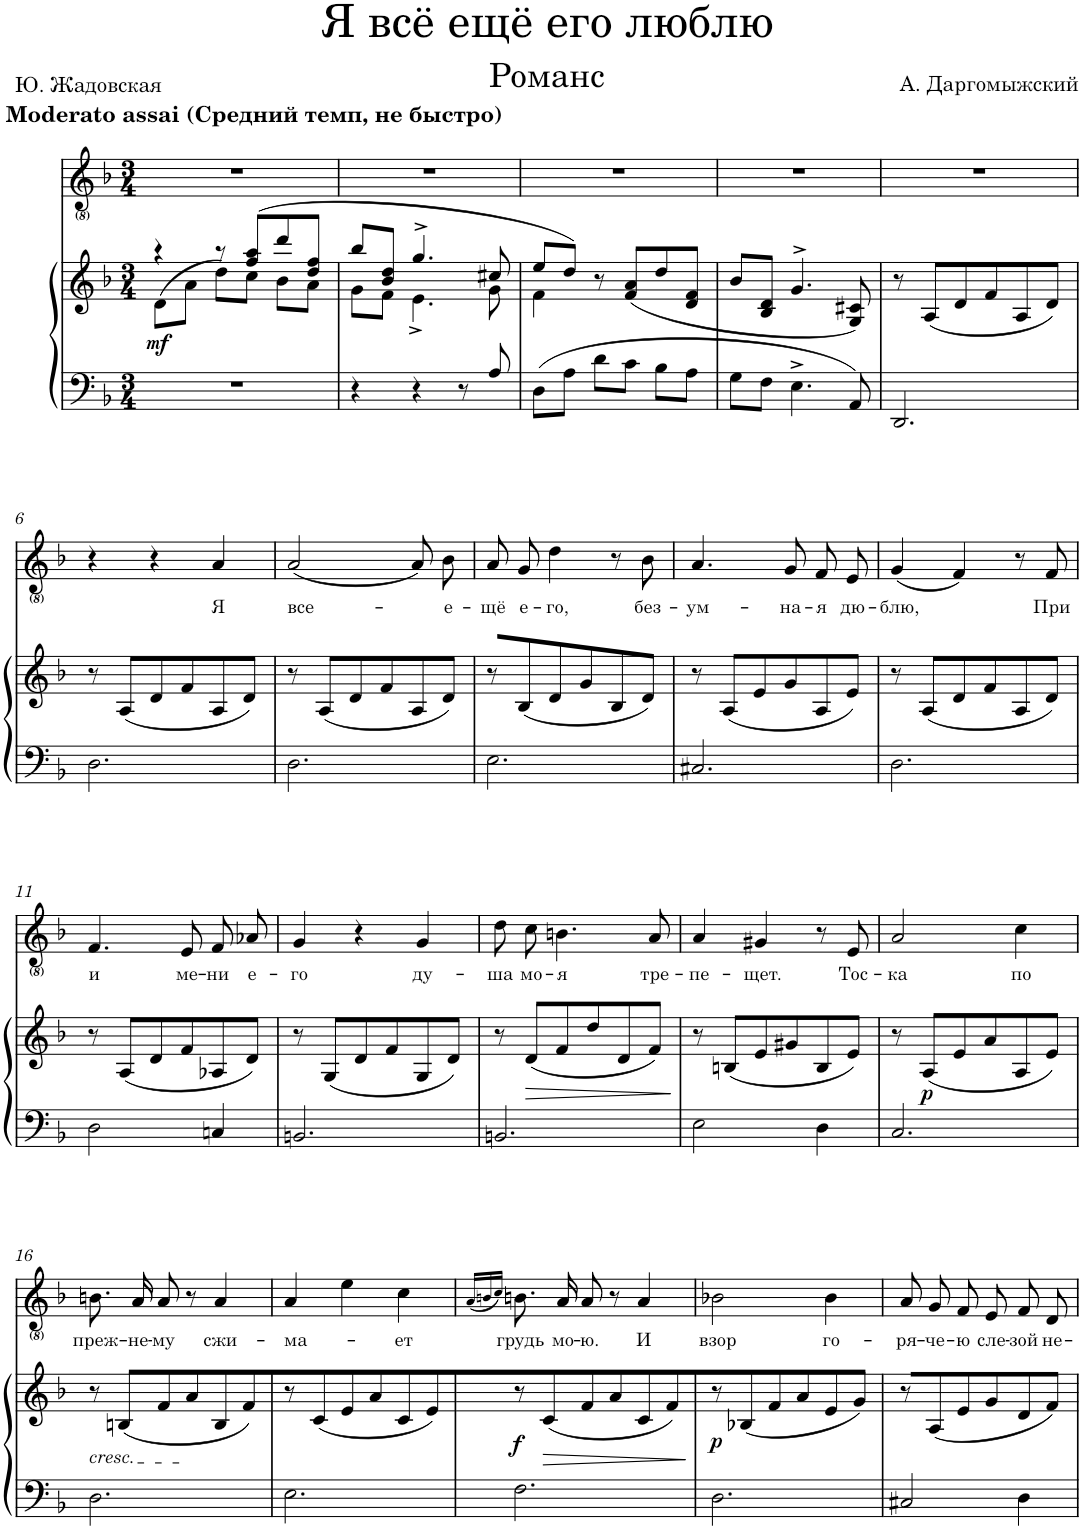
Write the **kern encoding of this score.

**kern	**kern	**dynam	**kern	**text
*part2	*part2	*part2	*part1	*part1
*staff3	*staff2	*staff2/3	*staff1	*staff1
*I"Piano	*	*	*I"Voice	*
*I'Pno	*	*	*	*
*clefF4	*clefG2	*	*clefG2	*
*k[b-]	*k[b-]	*	*k[b-]	*
*M3/4	*M3/4	*	*M3/4	*
=1	=1	=1	=1	=1
*	*^	*	*	*
!	!	!	!	!LO:TX:a:B:t=Moderato assai (Средний темп, не быстро)	!
!	!	!	!LO:DY:b	!	!
2.r	4r	(>8d\L	mf	2.r	.
.	.	8a\J	.	.	.
.	8r	8dd\L)	.	.	.
.	(8ff/ 8aa/L	8cc\J	.	.	.
.	8ddd/	8b-\L	.	.	.
.	8dd/ 8ff/J	8a\J	.	.	.
=2	=2	=2	=2	=2	=2
4r	8bb-/L	8g\L	.	2.r	.
.	8b-/ 8dd/J	8f\J	.	.	.
4r	4.gg^/	4.e^\	.	.	.
8r	.	.	.	.	.
8A/	8cc#X/	8g\	.	.	.
=3	=3	=3	=3	=3	=3
8D\L	8ee/L	4f\	.	2.r	.
8A\J	8dd/J)	.	.	.	.
8d\L	8r	2ryy	.	.	.
8c\J	(8f/ 8a/L	.	.	.	.
8B-\L	8dd/	.	.	.	.
8A\J	8d/ 8f/J	.	.	.	.
*	*v	*v	*	*	*
=4	=4	=4	=4	=4
8G\L	8b-/L	.	2.r	.
8F\J	8B-/ 8d/J	.	.	.
4.E^\	4.g^>/	.	.	.
8AA/	8G/ 8c#X/)	.	.	.
=5	=5	=5	=5	=5
2.DD/	8r	.	2.r	.
.	(8A/L	.	.	.
.	8d/	.	.	.
.	8f/	.	.	.
.	8A/	.	.	.
.	8d/J)	.	.	.
!!LO:LB:g=z
=6	=6	=6	=6	=6
2.D\	8r	.	4r	.
.	(8A/L	.	.	.
.	8d/	.	4r	.
.	8f/	.	.	.
!	!	!	!	!LO:LY:b
.	8A/	.	4a/	Я
.	8d/J)	.	.	.
=7	=7	=7	=7	=7
!	!	!	!	!LO:LY:b
2.D\	8r	.	(2a/	все-
.	(8A/L	.	.	.
.	8d/	.	.	.
.	8f/	.	.	.
.	8A/	.	8a/)	.
!	!	!	!	!LO:LY:b
.	8d/J)	.	8b-\	-е-
=8	=8	=8	=8	=8
!	!	!	!	!LO:LY:b
2.E\	8r	.	8a/	-щё
!	!	!	!	!LO:LY:b
.	(8B-/	.	8g/	е-
!	!	!	!	!LO:LY:b
.	8d/	.	4dd\	-го,
.	8g/	.	.	.
.	8B-/	.	8r	.
!	!	!	!	!LO:LY:b
.	8d/J)	.	8b-\	без-
=9	=9	=9	=9	=9
!	!	!	!	!LO:LY:b
2.C#X/	8r	.	4.a/	-ум-
.	(8A/L	.	.	.
.	8e/	.	.	.
!	!	!	!	!LO:LY:b
.	8g/	.	8g/	-на-
!	!	!	!	!LO:LY:b
.	8A/	.	8f/	-я
!	!	!	!	!LO:LY:b
.	8e/J)	.	8e/	дю-
=10	=10	=10	=10	=10
!	!	!	!	!LO:LY:b
2.D\	8r	.	(4g/	-блю,
.	(8A/L	.	.	.
.	8d/	.	4f/)	.
.	8f/	.	.	.
.	8A/	.	8r	.
!	!	!	!	!LO:LY:b
.	8d/J)	.	8f/	При
!!LO:LB:g=z
=11	=11	=11	=11	=11
!	!	!	!	!LO:LY:b
2D\	8r	.	4.f/	и
.	(8A/L	.	.	.
.	8d/	.	.	.
!	!	!	!	!LO:LY:b
.	8f/	.	8e/	ме-
!	!	!	!	!LO:LY:b
4Cn/	8A-X/	.	8f/	-ни
!	!	!	!	!LO:LY:b
.	8d/J)	.	8a-X/	е-
=12	=12	=12	=12	=12
!	!	!	!	!LO:LY:b
2.BBn/	8r	.	4g/	-го
.	(8G/L	.	.	.
.	8d/	.	4r	.
.	8f/	.	.	.
!	!	!	!	!LO:LY:b
.	8G/	.	4g/	ду-
.	8d/J)	.	.	.
=13	=13	=13	=13	=13
!	!	!	!	!LO:LY:b
2.BBn/	8r	.	8dd\	-ша
!	!	!LO:HP:b	!	!LO:LY:b
.	(8d/L	>	8cc\	мо-
!	!	!	!	!LO:LY:b
.	8f/	.	4.bn\	-я
.	8dd/	.	.	.
.	8d/	.	.	.
!	!	!	!	!LO:LY:b
.	8f/J)	.	8a/	тре-
.	.	]	.	.
=14	=14	=14	=14	=14
!	!	!	!	!LO:LY:b
2E\	8r	.	4a/	-пе-
.	(8Bn/L	.	.	.
!	!	!	!	!LO:LY:b
.	8e/	.	4g#X/	-щет.
.	8g#X/	.	.	.
4D\	8B/	.	8r	.
!	!	!	!	!LO:LY:b
.	8e/J)	.	8e/	Тос-
=15	=15	=15	=15	=15
!	!	!	!	!LO:LY:b
2.C/	8r	.	2a/	-ка
!	!	!LO:DY:b	!	!
.	(8A/L	p	.	.
.	8e/	.	.	.
.	8a/	.	.	.
!	!	!	!	!LO:LY:b
.	8A/	.	4cc\	по
.	8e/J)	.	.	.
!!LO:LB:g=z
=16	=16	=16	=16	=16
!LO:TX:a:i:t=cresc.	!	!	!	!
!	!	!	!	!LO:LY:b
2.D\	8r	.	8.bn\	преж-
.	(8Bn/L	.	.	.
!	!	!	!	!LO:LY:b
.	.	.	16a/	-не-
!	!	!	!	!LO:LY:b
.	8f/	.	8a/	-му
.	8a/	.	8r	.
!	!	!	!	!LO:LY:b
.	8B/	.	4a/	сжи-
.	8f/)	.	.	.
=17	=17	=17	=17	=17
!	!	!	!	!LO:LY:b
2.E\	8r	.	4a/	-ма-
.	(8c/	.	.	.
.	8e/	.	4ee\	.
.	8a/	.	.	.
!	!	!	!	!LO:LY:b
.	8c/	.	4cc\	-ет
.	8e/)	.	.	.
=18	=18	=18	=18	=18
.	.	.	(16qa/LL	.
.	.	.	16qbn/	.
.	.	.	16qcc/JJ)	.
!	!	!LO:DY:a=2	!	!LO:LY:b
2.F\	8r	f	8.bn\	грудь
!	!	!LO:HP:b	!	!
.	(8c/	>	.	.
!	!	!	!	!LO:LY:b
.	.	.	16a/	мо-
!	!	!	!	!LO:LY:b
.	8f/	.	8a/	-ю.
.	8a/	.	8r	.
!	!	!	!	!LO:LY:b
.	8c/	.	4a/	И
.	8f/)	.	.	.
.	.	]	.	.
=19	=19	=19	=19	=19
!	!	!LO:DY:a=2	!	!LO:LY:b
2.D\	8r	p	2b-X\	взор
.	(8B-X/	.	.	.
.	8f/	.	.	.
.	8a/	.	.	.
!	!	!	!	!LO:LY:b
.	8e/	.	4b-\	го-
.	8g/J)	.	.	.
=20	=20	=20	=20	=20
!	!	!	!	!LO:LY:b
2C#X/	8r	.	8a/	-ря-
!	!	!	!	!LO:LY:b
.	(8A/	.	8g/	-че-
!	!	!	!	!LO:LY:b
.	8e/	.	8f/	-ю
!	!	!	!	!LO:LY:b
.	8g/	.	8e/	сле-
!	!	!	!	!LO:LY:b
4D\	8d/	.	8f/	-зой
!	!	!	!	!LO:LY:b
.	8f/J)	.	8d/	не-
=	=	=	=	=
*-	*-	*-	*-	*-
